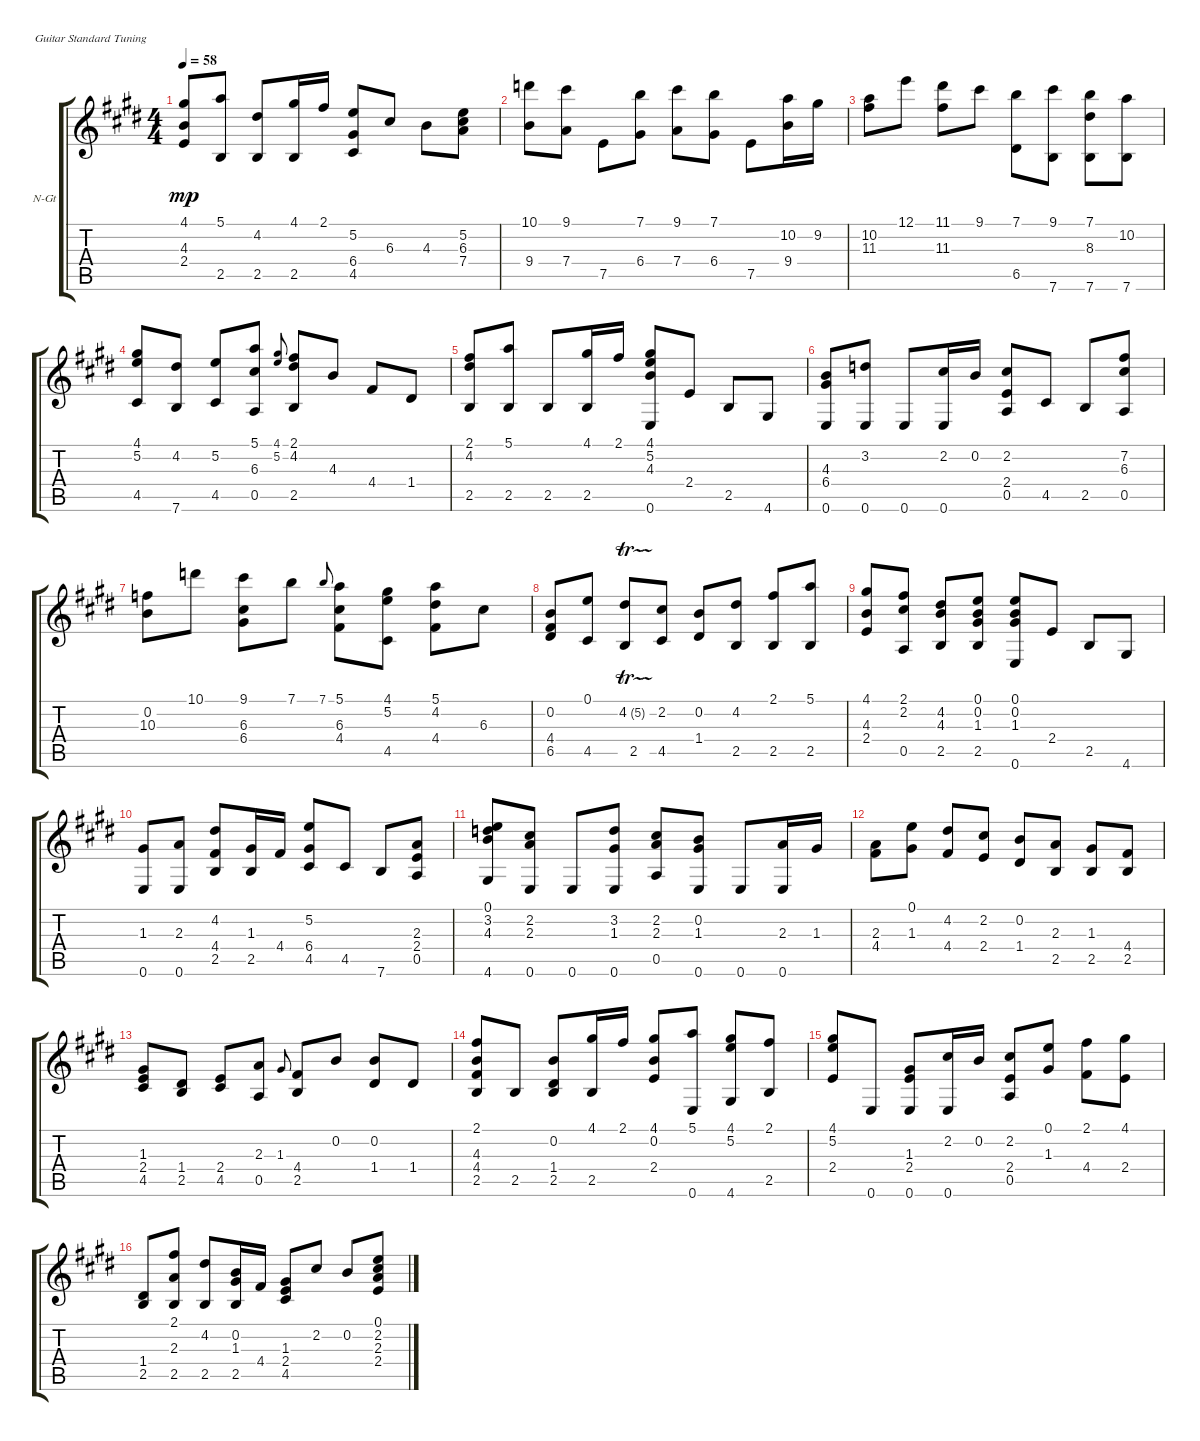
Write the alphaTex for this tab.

\defaultSystemsLayout 4
\bracketExtendMode groupsimilarinstruments
\firstSystemTrackNameOrientation horizontal
\otherSystemsTrackNameOrientation horizontal
\track ("Nylon Guitar" "N-Gt") {instrument acousticguitarnylon}
\staff {score tabs}
\tuning (E4 B3 G3 D3 A2 E2)
\ts (4 4)
\tempo 58
\clef g2
\ks e
(2.4 4.3 4.1).8{dy mp instrument acousticguitarnylon} (5.1 2.5).8 (4.2 2.5).8 (2.5 4.1).16 2.1.16 (4.5 6.4 5.2).8 6.3.8 4.3.8 (5.2 6.3 7.4).8 |
(9.4 10.1).8 (9.1 7.4).8 7.5.8 (7.1 6.4).8 (7.4 9.1).8 (7.1 6.4).8 7.5.8 (9.4 10.2).16 9.2.16 |
(10.2 11.3).8 12.1.8 (11.1 11.3).8 9.1.8 (7.1 6.5).8 (7.6 9.1).8 (7.1 8.3 7.6).8 (10.2 7.6).8 |
(4.1 5.2 4.5).8 (4.2 7.6).8 (5.2 4.5).8 (5.1 6.3 0.5).8 (4.1 5.2).8{gr onbeat} (2.1 4.2 2.5).8 4.3.8 4.4.8 1.4.8 |
(2.5 4.2 2.1).8 (5.1 2.5).8 2.5.8 (2.5 4.1).16 2.1.16 (4.1 5.2 4.3 0.6).8 2.4.8 2.5.8 4.6.8 |
(0.6 4.3 6.4).8 (3.2 0.6).8 0.6.8 (0.6 2.2).16 0.2.16 (2.2 2.4 0.5).8 4.5.8 2.5.8 (0.5 7.2 6.3).8 |
(10.3 0.2).8 10.1.8 (9.1 6.3 6.4).8 7.1.8 7.1.8{gr onbeat} (5.1 6.3 4.4).8 (4.1 5.2 4.5).8 (5.1 4.2 4.4).8 6.3.8 |
(0.2 4.4 6.5).8 (4.5 0.1).8 (4.2{tr (5 16)} 2.5).8 (4.5 2.2).8 (1.4 0.2).8 (4.2 2.5).8 (2.5 2.1).8 (5.1 2.5).8 |
(4.1 4.3 2.4).8 (2.1 2.2 0.5).8 (2.5 4.3 4.2).8 (0.1 0.2 1.3 2.5).8 (0.1 0.2 1.3 0.6).8 2.4.8 2.5.8 4.6.8 |
(0.6 1.3).8 (0.6 2.3).8 (4.4 4.2 2.5).8 (1.3 2.5).16 4.4.16 (4.5 6.4 5.2).8 4.5.8 7.6.8 (0.5 2.4 2.3).8 |
(4.6 4.3 3.2 0.1).8 (2.2 2.3 0.6).8 0.6.8 (0.6 1.3 3.2).8 (2.2 2.3 0.5).8 (0.2 1.3 0.6).8 0.6.8 (0.6 2.3).16 1.3.16 |
(2.3 4.4).8 (1.3 0.1).8 (4.2 4.4).8 (2.4 2.2).8 (0.2 1.4).8 (2.3 2.5).8 (2.5 1.3).8 (4.4 2.5).8 |
(2.4 4.5 1.3).8 (1.4 2.5).8 (2.4 4.5).8 (0.5 2.3).8 1.3.8{gr onbeat} (4.4 2.5).8 0.2.8 (0.2 1.4).8 1.4.8 |
(2.1 4.3 4.4 2.5).8 2.5.8 (2.5 1.4 0.2).8 (2.5 4.1).16 2.1.16 (2.4 0.2 4.1).8 (0.6 5.1).8 (4.6 4.1 5.2).8 (2.5 2.1).8 |
(4.1 5.2 2.4).8 0.6.8 (0.6 2.4 1.3).8 (2.2 0.6).16 0.2.16 (2.2 2.4 0.5).8 (1.3 0.1).8 (2.1 4.4).8 (4.1 2.4).8 |
(1.4 2.5).8 (2.5 2.3 2.1).8 (4.2 2.5).8 (2.5 1.3 0.2).16 4.4.16 (4.5 2.4 1.3).8 2.2.8 0.2.8 (0.1 2.2 2.3 2.4).8
